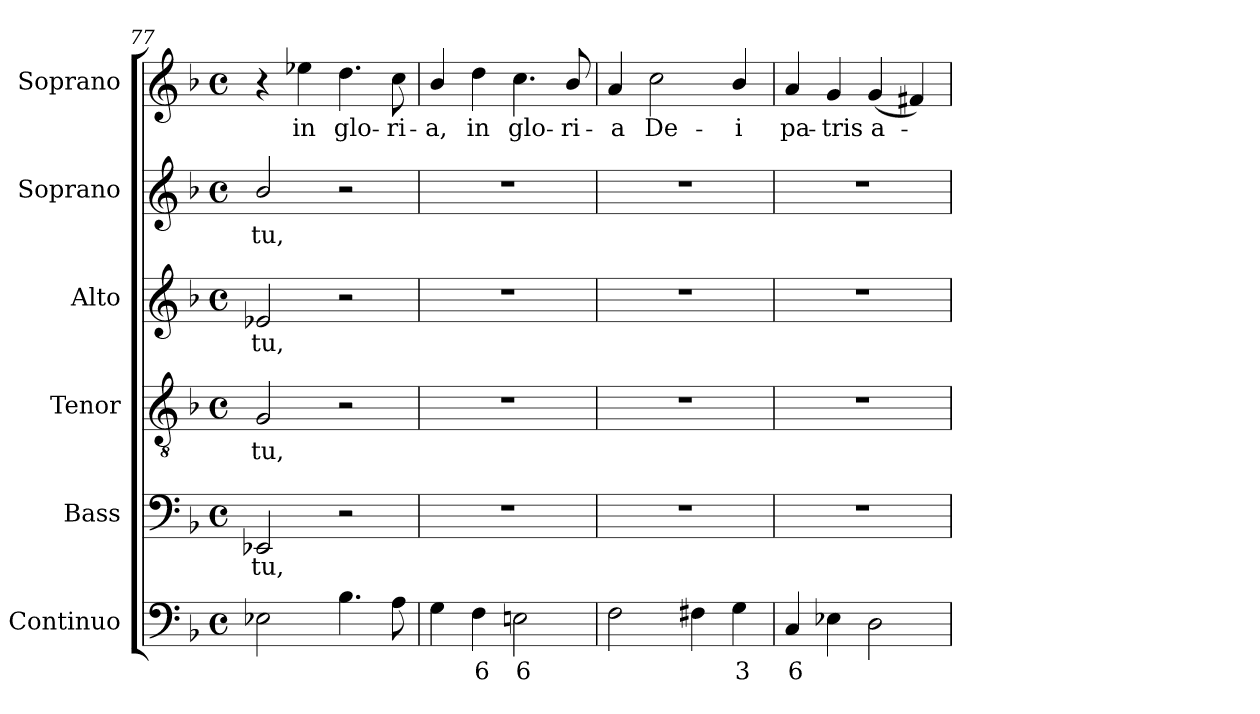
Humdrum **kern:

**kern	**text	**kern	**text	**kern	**text	**kern	**text	**kern	**text	**kern	**text
*part6	*part6	*part5	*part5	*part4	*part4	*part3	*part3	*part2	*part2	*part1	*part1
*staff6	*staff6	*staff5	*staff5	*staff4	*staff4	*staff3	*staff3	*staff2	*staff2	*staff1	*staff1
*I"Continuo	*	*I"Bass	*	*I"Tenor	*	*I"Alto	*	*I"Soprano	*	*I"Soprano	*
*I'Cont.	*	*I'B.	*	*I'T.	*	*I'A.	*	*I'S.	*	*I'S.	*
*clefF4	*	*clefF4	*	*clefGv2	*	*clefG2	*	*clefG2	*	*clefG2	*
*	*	*	*	*ITrd7c12	*	*	*	*	*	*	*
*k[b-]	*	*k[b-]	*	*k[b-]	*	*k[b-]	*	*k[b-]	*	*k[b-]	*
*F:	*	*F:	*	*F:	*	*F:	*	*F:	*	*F:	*
*M4/4	*	*M4/4	*	*M4/4	*	*M4/4	*	*M4/4	*	*M4/4	*
*met(c)	*	*met(c)	*	*met(c)	*	*met(c)	*	*met(c)	*	*met(c)	*
=77	=77	=77	=77	=77	=77	=77	=77	=77	=77	=77	=77
!	!	!	!LO:LY:b:color=#000000	!	!	!	!	!	!	!	!
!	!	!	!	!	!LO:LY:b:color=#000000	!	!	!	!	!	!
!	!	!	!	!	!	!	!LO:LY:b:color=#000000	!	!	!	!
!	!	!	!	!	!	!	!	!	!LO:LY:b:color=#000000	!	!
2E-Xi\	.	2EE-Xi/	-tu,	2GGi/	-tu,	2e-Xi/	-tu,	2b-i/	-tu,	4r	.
!	!	!	!	!	!	!	!	!	!	!	!LO:LY:b:color=#000000
.	.	.	.	.	.	.	.	.	.	4ee-Xi\	in
!	!	!	!	!	!	!	!	!	!	!	!LO:LY:b:color=#000000
4.B-i\	.	2r	.	2r	.	2r	.	2r	.	4.ddi\	glo-
!	!	!	!	!	!	!	!	!	!	!	!LO:LY:b:color=#000000
8Ai\	.	.	.	.	.	.	.	.	.	8cci\	-ri-
=78	=78	=78	=78	=78	=78	=78	=78	=78	=78	=78	=78
!	!	!	!	!	!	!	!	!	!	!	!LO:LY:b:color=#000000
4Gi\	.	1r	.	1r	.	1r	.	1r	.	4b-i/	-a,
!	!LO:LY:b:color=#000000	!	!	!	!	!	!	!	!	!	!
!	!	!	!	!	!	!	!	!	!	!	!LO:LY:b:color=#000000
4Fi\	6	.	.	.	.	.	.	.	.	4ddi\	in
!	!LO:LY:b:color=#000000	!	!	!	!	!	!	!	!	!	!
!	!	!	!	!	!	!	!	!	!	!	!LO:LY:b:color=#000000
2Eni\	6	.	.	.	.	.	.	.	.	4.cci\	glo-
!	!	!	!	!	!	!	!	!	!	!	!LO:LY:b:color=#000000
.	.	.	.	.	.	.	.	.	.	8b-i/	-ri-
=79	=79	=79	=79	=79	=79	=79	=79	=79	=79	=79	=79
!	!	!	!	!	!	!	!	!	!	!	!LO:LY:b:color=#000000
2Fi\	.	1r	.	1r	.	1r	.	1r	.	4ai/	-a
!	!	!	!	!	!	!	!	!	!	!	!LO:LY:b:color=#000000
.	.	.	.	.	.	.	.	.	.	2cci\	De-
4F#Xi\	.	.	.	.	.	.	.	.	.	.	.
!	!LO:LY:b:color=#000000	!	!	!	!	!	!	!	!	!	!
!	!	!	!	!	!	!	!	!	!	!	!LO:LY:b:color=#000000
4Gi\	3	.	.	.	.	.	.	.	.	4b-i/	-i
=80	=80	=80	=80	=80	=80	=80	=80	=80	=80	=80	=80
!	!LO:LY:b:color=#000000	!	!	!	!	!	!	!	!	!	!
!	!	!	!	!	!	!	!	!	!	!	!LO:LY:b:color=#000000
4Ci/	6	1r	.	1r	.	1r	.	1r	.	4ai/	pa-
!	!	!	!	!	!	!	!	!	!	!	!LO:LY:b:color=#000000
4E-Xi\	.	.	.	.	.	.	.	.	.	4gi/	-tris
!	!	!	!	!	!	!	!	!	!	!	!LO:LY:b:color=#000000
2Di\	.	.	.	.	.	.	.	.	.	(4gi/	a-
.	.	.	.	.	.	.	.	.	.	4f#Xi/)	.
=	=	=	=	=	=	=	=	=	=	=	=
*-	*-	*-	*-	*-	*-	*-	*-	*-	*-	*-	*-
